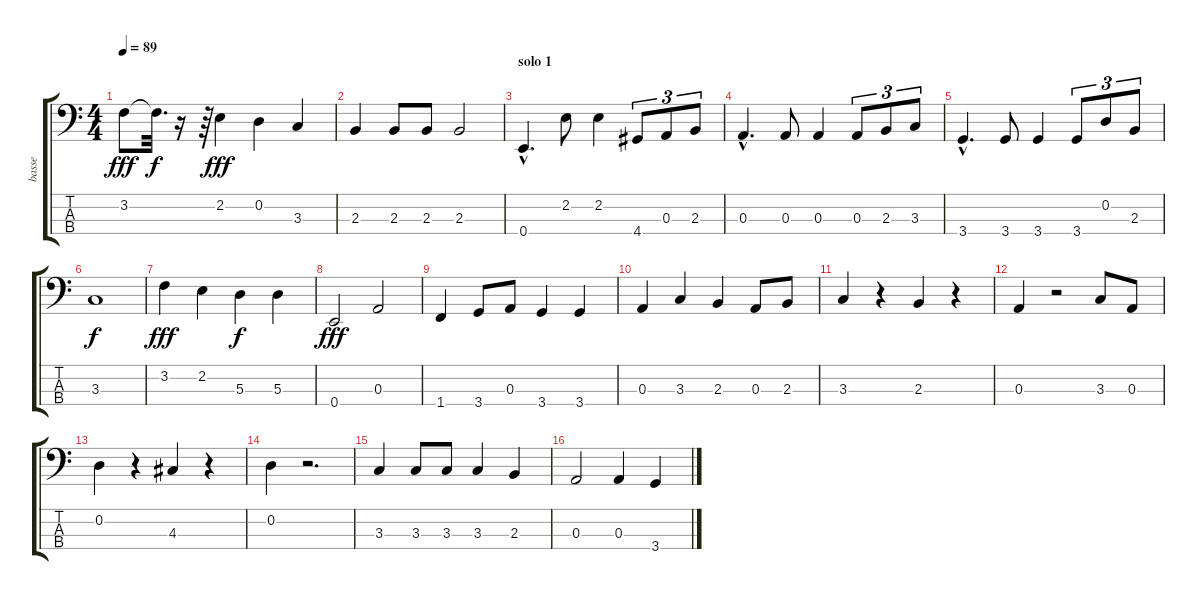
\track ("basse" "basse") {instrument electricbassfinger}
\staff {score tabs}
\tuning (G2 D2 A1 E1) {hide}
\ts (4 4)
\tempo 89
\clef f4
\ks c
3.2.8{dy fff} 3.2{t}.32{d dy f} r.16 r.64 2.2.4{dy fff} 0.2.4 3.3.4 |
2.3.4 2.3.8 2.3.8 2.3.2 |
\section ("" "solo 1")
0.4{hac}.4{d} 2.2.8 2.2.4 4.4.8{tu (3 2)} 0.3.8{tu (3 2)} 2.3.8{tu (3 2)} |
0.3{hac}.4{d} 0.3.8 0.3.4 0.3.8{tu (3 2)} 2.3.8{tu (3 2)} 3.3.8{tu (3 2)} |
3.4{hac}.4{d} 3.4.8 3.4.4 3.4.8{tu (3 2)} 0.2.8{tu (3 2)} 2.3.8{tu (3 2)} |
3.3.1{dy f} |
3.2.4{dy fff} 2.2.4 5.3.4{dy f} 5.3.4 |
0.4.2{dy fff} 0.3.2 |
1.4.4 3.4.8 0.3.8 3.4.4 3.4.4 |
0.3.4 3.3.4 2.3.4 0.3.8 2.3.8 |
3.3.4 r.4 2.3.4 r.4 |
0.3.4 r.2 3.3.8 0.3.8 |
0.2.4 r.4 4.3.4 r.4 |
0.2.4 r.2{d} |
3.3.4 3.3.8 3.3.8 3.3.4 2.3.4 |
0.3.2 0.3.4 3.4.4
